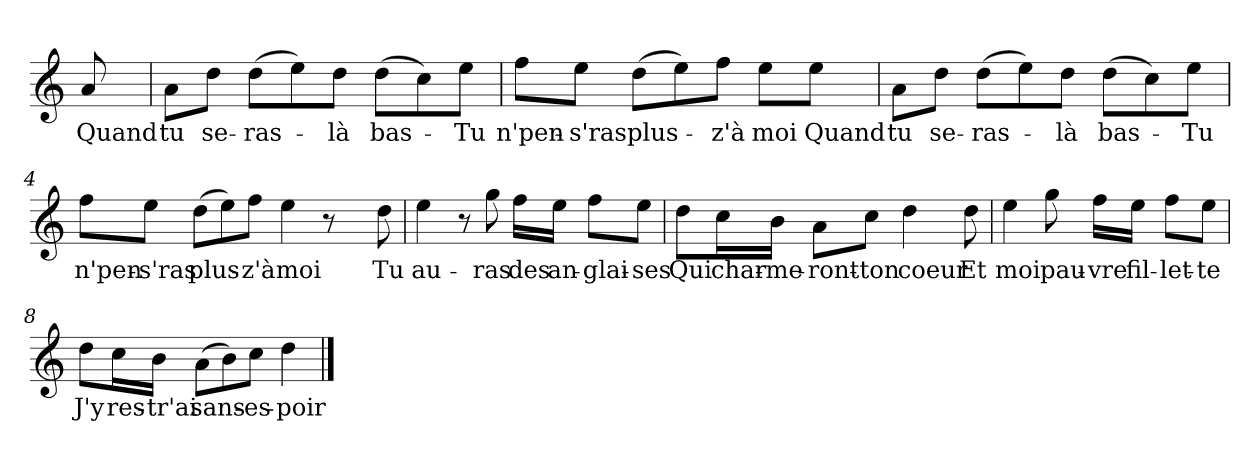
**kern	**text
*part1	*part1
*staff1	*staff1
*clefG2	*
*k[]	*
*C:	*
=	=
!	!LO:LY:b
8a/	Quand
=1	=1
!	!LO:LY:b
8a\L	tu
!	!LO:LY:b
8dd\J	se-
!	!LO:LY:b
(>8dd\L	-ras-
8ee\)	.
!	!LO:LY:b
8dd\J	-là
!	!LO:LY:b
(>8dd\L	bas-
8cc\)	.
!	!LO:LY:b
8ee\J	-Tu
=2	=2
!	!LO:LY:b
8ff\L	n'pen-
!	!LO:LY:b
8ee\J	-s'ras
!	!LO:LY:b
(>8dd\L	plus-
8ee\)	.
!	!LO:LY:b
8ff\J	-z'à
!	!LO:LY:b
8ee\L	moi
!	!LO:LY:b
8ee\J	Quand
!!LO:LB:g=z
=3	=3
!	!LO:LY:b
8a\L	tu
!	!LO:LY:b
8dd\J	se-
!	!LO:LY:b
(>8dd\L	-ras-
8ee\)	.
!	!LO:LY:b
8dd\J	-là
!	!LO:LY:b
(>8dd\L	bas-
8cc\)	.
!	!LO:LY:b
8ee\J	-Tu
=4	=4
!	!LO:LY:b
8ff\L	n'pen-
!	!LO:LY:b
8ee\J	-s'ras
!	!LO:LY:b
(>8dd\L	plus-
8ee\)	.
!	!LO:LY:b
8ff\J	-z'à
!	!LO:LY:b
4ee\	moi
8r	.
8ryy	.
!	!LO:LY:b
8dd\	Tu
=5	=5
!	!LO:LY:b
4ee\	au-
8r	.
!	!LO:LY:b
8gg\	-ras
!	!LO:LY:b
16ff\LL	des
!	!LO:LY:b
16ee\JJ	an-
!	!LO:LY:b
8ff\L	-glai-
!	!LO:LY:b
8ee\J	-ses
!!LO:LB:g=z
=6	=6
!	!LO:LY:b
8dd\L	Qui
!	!LO:LY:b
16cc\L	char-
!	!LO:LY:b
16b\JJ	-me-
!	!LO:LY:b
8a\L	-ront-
!	!LO:LY:b
8cc\J	-ton
!	!LO:LY:b
4dd\	coeur
!	!LO:LY:b
8dd\	Et
=7	=7
!	!LO:LY:b
4ee\	moi
!	!LO:LY:b
8gg\	pau-
!	!LO:LY:b
16ff\LL	-vre
!	!LO:LY:b
16ee\JJ	fil-
!	!LO:LY:b
8ff\L	-let-
!	!LO:LY:b
8ee\J	-te
=8	=8
!	!LO:LY:b
8dd\L	J'y
!	!LO:LY:b
16cc\L	res-
!	!LO:LY:b
16b\JJ	-tr'ai
!	!LO:LY:b
(>8a\L	sans-
8b\)	.
!	!LO:LY:b
8cc\J	-es-
!	!LO:LY:b
4dd\	-poir
==	==
*-	*-
